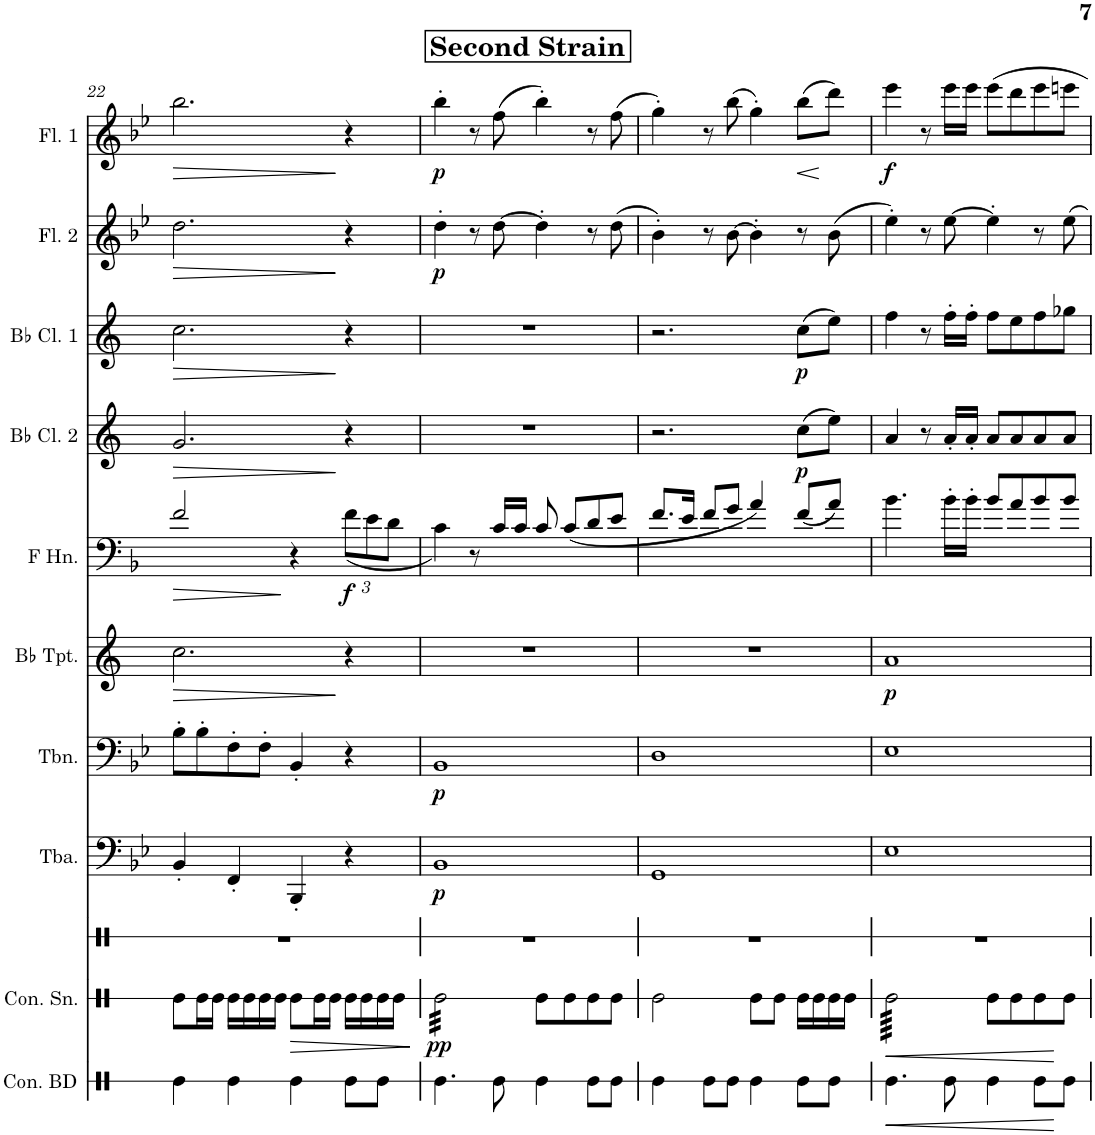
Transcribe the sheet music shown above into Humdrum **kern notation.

**kern	**kern	**dynam	**kern	**kern	**dynam	**kern	**dynam	**kern	**dynam	**kern	**dynam	**kern	**dynam	**kern	**dynam	**kern	**dynam	**kern	**dynam
*part11	*part10	*part10	*part9	*part8	*part8	*part7	*part7	*part6	*part6	*part5	*part5	*part4	*part4	*part3	*part3	*part2	*part2	*part1	*part1
*staff11	*staff10	*staff10	*staff9	*staff8	*staff8	*staff7	*staff7	*staff6	*staff6	*staff5	*staff5	*staff4	*staff4	*staff3	*staff3	*staff2	*staff2	*staff1	*staff1
*I"Concert Bass Drum	*I"Concert Snare Drum	*	*I"Crash Cymbal	*I"Tuba	*	*I"Trombone	*	*I"Bb Trumpet	*	*I"Horn in F	*	*I"Bb Clarinet 2	*	*I"Bb Clarinet 1	*	*I"Flute 2	*	*I"Flute 1	*
*I'Con. BD	*I'Con. Sn.	*	*I'Cym	*I'Tba.	*	*I'Tbn.	*	*I'Bb Tpt.	*	*	*	*I'Bb Cl. 2	*	*I'Bb Cl. 1	*	*I'Fl. 2	*	*I'Fl. 1	*
!!LO:PB:g=z
*clefX	*clefX	*	*clefX	*clefF4	*	*clefF4	*	*clefG2	*	*clefF4	*	*clefG2	*	*clefG2	*	*clefG2	*	*clefG2	*
*	*	*	*	*	*	*	*	*Trd1c2	*	*Trd4c7	*	*Trd1c2	*	*Trd1c2	*	*	*	*	*
*k[]	*k[]	*	*k[]	*k[b-e-]	*	*k[b-e-]	*	*k[]	*	*k[b-]	*	*k[]	*	*k[]	*	*k[b-e-]	*	*k[b-e-]	*
*M4/4	*M4/4	*	*M4/4	*M4/4	*	*M4/4	*	*M4/4	*	*M4/4	*	*M4/4	*	*M4/4	*	*M4/4	*	*M4/4	*
=22	=22	=22	=22	=22	=22	=22	=22	=22	=22	=22	=22	=22	=22	=22	=22	=22	=22	=22	=22
!	!	!	!	!	!	!	!	!	!	!	!	!	!	!	!	!	!	!	!LO:HP:b
4Re\	8Re\L	.	1r	4BB-'/	.	8B-'\L	.	2.cc\	.	2f/	.	2.g/	.	2.cc\	.	2.dd\	.	2.bb-\	>
.	16Re\L	.	.	.	.	8B-'\	.	.	.	.	.	.	.	.	.	.	.	.	.
.	16Re\JJ	.	.	.	.	.	.	.	.	.	.	.	.	.	.	.	.	.	.
4Re\	16Re\LL	.	.	4FF'/	.	8F'\	.	.	.	.	.	.	.	.	.	.	.	.	.
.	16Re\	.	.	.	.	.	.	.	.	.	.	.	.	.	.	.	.	.	.
.	16Re\	.	.	.	.	8F'\J	.	.	.	.	.	.	.	.	.	.	.	.	.
.	16Re\JJ	.	.	.	.	.	.	.	.	.	.	.	.	.	.	.	.	.	.
!	!	!LO:HP:b	!	!	!	!	!	!	!	!	!	!	!	!	!	!	!	!	!
4Re\	8Re\L	>	.	4BBB-'/	.	4BB-'/	.	.	.	4r	.	.	.	.	.	.	.	.	.
.	16Re\L	.	.	.	.	.	.	.	.	.	.	.	.	.	.	.	.	.	.
.	16Re\JJ	.	.	.	.	.	.	.	.	.	.	.	.	.	.	.	.	.	.
*	*	*	*	*	*	*	*	*	*	*Xbrackettup	*	*	*	*	*	*	*	*	*
!	!	!	!	!	!	!	!	!	!	!	!LO:DY:b	!	!	!	!	!	!	!	!
8Re\L	16Re\LL	.	.	4r	.	4r	.	4r	.	(<12f\L	f	4r	.	4r	.	4r	.	4r	]
.	16Re\	.	.	.	.	.	.	.	.	.	.	.	.	.	.	.	.	.	.
.	.	.	.	.	.	.	.	.	.	12e\	.	.	.	.	.	.	.	.	.
8Re\J	16Re\	.	.	.	.	.	.	.	.	.	.	.	.	.	.	.	.	.	.
.	.	.	.	.	.	.	.	.	.	12d\J	.	.	.	.	.	.	.	.	.
.	16Re\JJ	.	.	.	.	.	.	.	.	.	.	.	.	.	.	.	.	.	.
!!LO:REH:place=s1:a:B:cj:fs=14:t=Second Strain
=23	=23	=23	=23	=23	=23	=23	=23	=23	=23	=23	=23	=23	=23	=23	=23	=23	=23	=23	=23
!	!	!LO:DY:b	!	!	!LO:DY:b	!	!LO:DY:b	!	!	!	!	!	!	!	!	!	!LO:DY:b	!	!LO:DY:b
*	*tremolo	*	*	*	*	*	*	*	*	*	*	*	*	*	*	*	*	*	*
4.Re\	32Re\LLL	pp	1r	1BB-	p	1BB-	p	1r	.	4c\)	.	1r	.	1r	.	4dd'\	p	4bb-'\	p
.	32Re\	.	.	.	.	.	.	.	.	.	.	.	.	.	.	.	.	.	.
.	32Re\	.	.	.	.	.	.	.	.	.	.	.	.	.	.	.	.	.	.
.	32Re\	.	.	.	.	.	.	.	.	.	.	.	.	.	.	.	.	.	.
.	32Re\	.	.	.	.	.	.	.	.	.	.	.	.	.	.	.	.	.	.
.	32Re\	.	.	.	.	.	.	.	.	.	.	.	.	.	.	.	.	.	.
.	32Re\	.	.	.	.	.	.	.	.	.	.	.	.	.	.	.	.	.	.
.	32Re\	.	.	.	.	.	.	.	.	.	.	.	.	.	.	.	.	.	.
.	32Re\	.	.	.	.	.	.	.	.	8r	.	.	.	.	.	8r	.	8r	.
.	32Re\	.	.	.	.	.	.	.	.	.	.	.	.	.	.	.	.	.	.
.	32Re\	.	.	.	.	.	.	.	.	.	.	.	.	.	.	.	.	.	.
.	32Re\	.	.	.	.	.	.	.	.	.	.	.	.	.	.	.	.	.	.
8Re\	32Re\	.	.	.	.	.	.	.	.	16c/LL	.	.	.	.	.	[>8dd\	.	(>8ff\	.
.	32Re\	.	.	.	.	.	.	.	.	.	.	.	.	.	.	.	.	.	.
.	32Re\	.	.	.	.	.	.	.	.	16c/JJ	.	.	.	.	.	.	.	.	.
.	32Re\JJJ	.	.	.	.	.	.	.	.	.	.	.	.	.	.	.	.	.	.
*	*Xtremolo	*	*	*	*	*	*	*	*	*	*	*	*	*	*	*	*	*	*
4Re\	8Re\L	.	.	.	.	.	.	.	.	8c/	.	.	.	.	.	4dd'\]	.	4bb-'\)	.
.	8Re\	.	.	.	.	.	.	.	.	(<8c/L	.	.	.	.	.	.	.	.	.
8Re\L	8Re\	.	.	.	.	.	.	.	.	8d/	.	.	.	.	.	8r	.	8r	.
8Re\J	8Re\J	.	.	.	.	.	.	.	.	8e/J	.	.	.	.	.	(>8dd\	.	(>8ff\	.
=24	=24	=24	=24	=24	=24	=24	=24	=24	=24	=24	=24	=24	=24	=24	=24	=24	=24	=24	=24
4Re\	2Re\	.	1r	1GG	.	1D	.	1r	.	8.f/L	.	2.r	.	2.r	.	4b-'\)	.	4gg'\)	.
.	.	.	.	.	.	.	.	.	.	16e/Jk	.	.	.	.	.	.	.	.	.
8Re\L	.	.	.	.	.	.	.	.	.	8f/L	.	.	.	.	.	8r	.	8r	.
8Re\J	.	.	.	.	.	.	.	.	.	8g/J	.	.	.	.	.	[>8b-\	.	(>8bb-\	.
4Re\	8Re\L	.	.	.	.	.	.	.	.	4a/)	.	.	.	.	.	4b-'\]	.	4gg'\)	.
.	8Re\J	.	.	.	.	.	.	.	.	.	.	.	.	.	.	.	.	.	.
!	!	!	!	!	!	!	!	!	!	!	!	!	!LO:DY:b	!	!LO:DY:b	!	!	!	!LO:HP:b
8Re\L	16Re\LL	.	.	.	.	.	.	.	.	(<8f/L	.	(>8cc\L	p	(>8cc\L	p	8r	.	(>8bb-\L	<
.	16Re\	.	.	.	.	.	.	.	.	.	.	.	.	.	.	.	.	.	.
8Re\J	16Re\	.	.	.	.	.	.	.	.	8a/J)	.	8ee\J)	.	8ee\J)	.	(>8b-\	.	8ddd\J)	[
.	16Re\JJ	.	.	.	.	.	.	.	.	.	.	.	.	.	.	.	.	.	.
=25	=25	=25	=25	=25	=25	=25	=25	=25	=25	=25	=25	=25	=25	=25	=25	=25	=25	=25	=25
!	!	!	!	!	!	!	!	!	!LO:DY:b	!	!	!	!	!	!	!	!	!	!LO:DY:b
*	*tremolo	*	*	*	*	*	*	*	*	*	*	*	*	*	*	*	*	*	*
4.Re\	64Re\LLLL	.	1r	1E-	.	1E-	.	1a	p	4.b-\	.	4a/	.	4ff\	.	4ee-'\)	.	4eee-\	f
.	64Re\	.	.	.	.	.	.	.	.	.	.	.	.	.	.	.	.	.	.
.	64Re\	.	.	.	.	.	.	.	.	.	.	.	.	.	.	.	.	.	.
.	64Re\	.	.	.	.	.	.	.	.	.	.	.	.	.	.	.	.	.	.
.	64Re\	.	.	.	.	.	.	.	.	.	.	.	.	.	.	.	.	.	.
.	64Re\	.	.	.	.	.	.	.	.	.	.	.	.	.	.	.	.	.	.
.	64Re\	.	.	.	.	.	.	.	.	.	.	.	.	.	.	.	.	.	.
.	64Re\	.	.	.	.	.	.	.	.	.	.	.	.	.	.	.	.	.	.
.	64Re\	.	.	.	.	.	.	.	.	.	.	.	.	.	.	.	.	.	.
.	64Re\	.	.	.	.	.	.	.	.	.	.	.	.	.	.	.	.	.	.
.	64Re\	.	.	.	.	.	.	.	.	.	.	.	.	.	.	.	.	.	.
.	64Re\	.	.	.	.	.	.	.	.	.	.	.	.	.	.	.	.	.	.
.	64Re\	.	.	.	.	.	.	.	.	.	.	.	.	.	.	.	.	.	.
.	64Re\	.	.	.	.	.	.	.	.	.	.	.	.	.	.	.	.	.	.
.	64Re\	.	.	.	.	.	.	.	.	.	.	.	.	.	.	.	.	.	.
.	64Re\	.	.	.	.	.	.	.	.	.	.	.	.	.	.	.	.	.	.
.	64Re\	.	.	.	.	.	.	.	.	.	.	8r	.	8r	.	8r	.	8r	.
.	64Re\	.	.	.	.	.	.	.	.	.	.	.	.	.	.	.	.	.	.
.	64Re\	.	.	.	.	.	.	.	.	.	.	.	.	.	.	.	.	.	.
.	64Re\	.	.	.	.	.	.	.	.	.	.	.	.	.	.	.	.	.	.
.	64Re\	.	.	.	.	.	.	.	.	.	.	.	.	.	.	.	.	.	.
.	64Re\	.	.	.	.	.	.	.	.	.	.	.	.	.	.	.	.	.	.
.	64Re\	.	.	.	.	.	.	.	.	.	.	.	.	.	.	.	.	.	.
.	64Re\	.	.	.	.	.	.	.	.	.	.	.	.	.	.	.	.	.	.
8Re\	64Re\	.	.	.	.	.	.	.	.	16b-'\LL	.	16a'/LL	.	16ff'\LL	.	[>8ee-\	.	16eee-\LL	.
.	64Re\	.	.	.	.	.	.	.	.	.	.	.	.	.	.	.	.	.	.
.	64Re\	.	.	.	.	.	.	.	.	.	.	.	.	.	.	.	.	.	.
.	64Re\	.	.	.	.	.	.	.	.	.	.	.	.	.	.	.	.	.	.
.	64Re\	.	.	.	.	.	.	.	.	16b-'\JJ	.	16a'/JJ	.	16ff'\JJ	.	.	.	16eee-\JJ	.
.	64Re\	.	.	.	.	.	.	.	.	.	.	.	.	.	.	.	.	.	.
.	64Re\	.	.	.	.	.	.	.	.	.	.	.	.	.	.	.	.	.	.
.	64Re\JJJJ	.	.	.	.	.	.	.	.	.	.	.	.	.	.	.	.	.	.
*	*Xtremolo	*	*	*	*	*	*	*	*	*	*	*	*	*	*	*	*	*	*
4Re\	8Re\L	.	.	.	.	.	.	.	.	8b-/L	.	8a/L	.	8ff\L	.	4ee-'\]	.	8eee-\L	.
.	8Re\	.	.	.	.	.	.	.	.	8a/	.	8a/	.	8ee\	.	.	.	8ddd\	.
8Re\L	8Re\	.	.	.	.	.	.	.	.	8b-/	.	8a/	.	8ff\	.	8r	.	8eee-\	.
8Re\J	8Re\J	]	.	.	.	.	.	.	.	8b-/J	.	8a/J	.	8gg-X\J	.	8ee-\	.	8eeen\J	.
=	=	=	=	=	=	=	=	=	=	=	=	=	=	=	=	=	=	=	=
*-	*-	*-	*-	*-	*-	*-	*-	*-	*-	*-	*-	*-	*-	*-	*-	*-	*-	*-	*-
